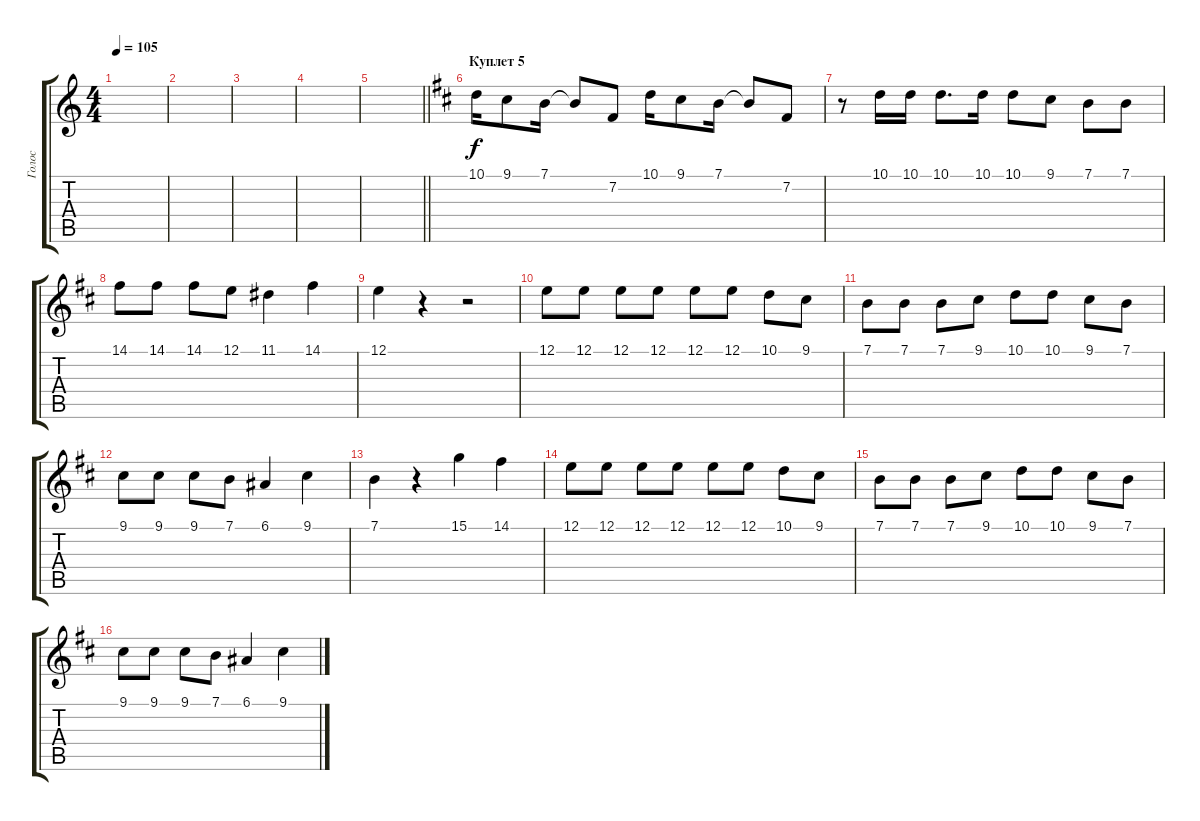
\track ("Голос" "Голос") {instrument sitar}
\staff {score tabs}
\tuning (E4 B3 G3 D3 A2 E2) {hide}
\ts (4 4)
\tempo 105
\clef g2
\ks aminor
|
|
|
|
\barLineRight lightlight
|
\section ("" "Куплет 5")
\ks bminor
10.1.16 9.1.8 7.1.16 7.1{t}.8 7.2.8 10.1.16 9.1.8 7.1.16 7.1{t}.8 7.2.8 |
r.8 10.1.16 10.1.16 10.1.8{d} 10.1.16 10.1.8 9.1.8 7.1.8 7.1.8 |
14.1.8 14.1.8 14.1.8 12.1.8 11.1.4 14.1.4 |
12.1.4 r.4 r.2 |
12.1.8 12.1.8 12.1.8 12.1.8 12.1.8 12.1.8 10.1.8 9.1.8 |
7.1.8 7.1.8 7.1.8 9.1.8 10.1.8 10.1.8 9.1.8 7.1.8 |
9.1.8 9.1.8 9.1.8 7.1.8 6.1.4 9.1.4 |
7.1.4 r.4 15.1.4 14.1.4 |
12.1.8 12.1.8 12.1.8 12.1.8 12.1.8 12.1.8 10.1.8 9.1.8 |
7.1.8 7.1.8 7.1.8 9.1.8 10.1.8 10.1.8 9.1.8 7.1.8 |
9.1.8 9.1.8 9.1.8 7.1.8 6.1.4 9.1.4
